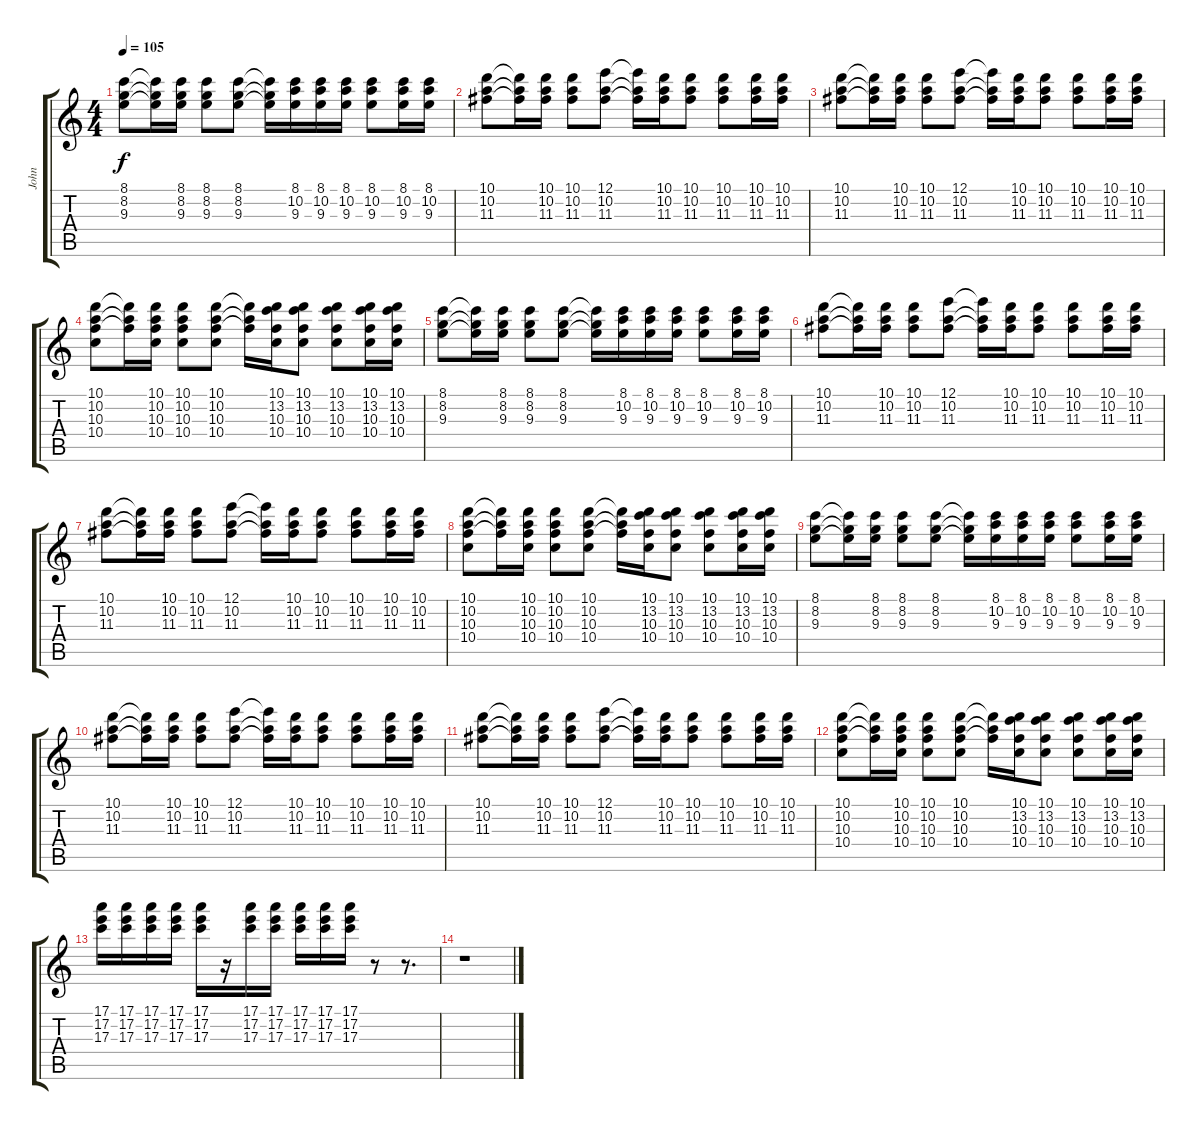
\track ("John" "John") {instrument overdrivenguitar}
\staff {score tabs}
\tuning (E4 B3 G3 D3 A2 E2) {hide}
\ts (4 4)
\tempo 105
\clef g2
\ks c
(8.1 8.2 9.3).8{dy f} (8.1{t} 8.2{t} 9.3{t}).16 (8.1 8.2 9.3).16 (8.1 8.2 9.3).8 (8.1 8.2 9.3).8 (8.1{t} 8.2{t} 9.3{t}).16 (8.1 10.2 9.3).16 (8.1 10.2 9.3).16 (8.1 10.2 9.3).16 (8.1 10.2 9.3).8 (8.1 10.2 9.3).16 (8.1 10.2 9.3).16 |
(10.1 10.2 11.3).8 (10.1{t} 10.2{t} 11.3{t}).16 (10.1 10.2 11.3).16 (10.1 10.2 11.3).8 (12.1 10.2 11.3).8 (12.1{t} 10.2{t} 11.3{t}).16 (10.1 10.2 11.3).16 (10.1 10.2 11.3).8 (10.1 10.2 11.3).8 (10.1 10.2 11.3).16 (10.1 10.2 11.3).16 |
(10.1 10.2 11.3).8 (10.1{t} 10.2{t} 11.3{t}).16 (10.1 10.2 11.3).16 (10.1 10.2 11.3).8 (12.1 10.2 11.3).8 (12.1{t} 10.2{t} 11.3{t}).16 (10.1 10.2 11.3).16 (10.1 10.2 11.3).8 (10.1 10.2 11.3).8 (10.1 10.2 11.3).16 (10.1 10.2 11.3).16 |
(10.1 10.2 10.3 10.4).8 (10.1{t} 10.2{t} 10.3{t}).16 (10.1 10.2 10.3 10.4).16 (10.1 10.2 10.3 10.4).8 (10.1 10.2 10.3 10.4).8 (10.1{t} 10.2{t} 10.3{t}).16 (10.1 13.2 10.3 10.4).16 (10.1 13.2 10.3 10.4).8 (10.1 13.2 10.3 10.4).8 (10.1 13.2 10.3 10.4).16 (10.1 13.2 10.3 10.4).16 |
(8.1 8.2 9.3).8 (8.1{t} 8.2{t} 9.3{t}).16 (8.1 8.2 9.3).16 (8.1 8.2 9.3).8 (8.1 8.2 9.3).8 (8.1{t} 8.2{t} 9.3{t}).16 (8.1 10.2 9.3).16 (8.1 10.2 9.3).16 (8.1 10.2 9.3).16 (8.1 10.2 9.3).8 (8.1 10.2 9.3).16 (8.1 10.2 9.3).16 |
(10.1 10.2 11.3).8 (10.1{t} 10.2{t} 11.3{t}).16 (10.1 10.2 11.3).16 (10.1 10.2 11.3).8 (12.1 10.2 11.3).8 (12.1{t} 10.2{t} 11.3{t}).16 (10.1 10.2 11.3).16 (10.1 10.2 11.3).8 (10.1 10.2 11.3).8 (10.1 10.2 11.3).16 (10.1 10.2 11.3).16 |
(10.1 10.2 11.3).8 (10.1{t} 10.2{t} 11.3{t}).16 (10.1 10.2 11.3).16 (10.1 10.2 11.3).8 (12.1 10.2 11.3).8 (12.1{t} 10.2{t} 11.3{t}).16 (10.1 10.2 11.3).16 (10.1 10.2 11.3).8 (10.1 10.2 11.3).8 (10.1 10.2 11.3).16 (10.1 10.2 11.3).16 |
(10.1 10.2 10.3 10.4).8 (10.1{t} 10.2{t} 10.3{t}).16 (10.1 10.2 10.3 10.4).16 (10.1 10.2 10.3 10.4).8 (10.1 10.2 10.3 10.4).8 (10.1{t} 10.2{t} 10.3{t}).16 (10.1 13.2 10.3 10.4).16 (10.1 13.2 10.3 10.4).8 (10.1 13.2 10.3 10.4).8 (10.1 13.2 10.3 10.4).16 (10.1 13.2 10.3 10.4).16 |
(8.1 8.2 9.3).8 (8.1{t} 8.2{t} 9.3{t}).16 (8.1 8.2 9.3).16 (8.1 8.2 9.3).8 (8.1 8.2 9.3).8 (8.1{t} 8.2{t} 9.3{t}).16 (8.1 10.2 9.3).16 (8.1 10.2 9.3).16 (8.1 10.2 9.3).16 (8.1 10.2 9.3).8 (8.1 10.2 9.3).16 (8.1 10.2 9.3).16 |
(10.1 10.2 11.3).8 (10.1{t} 10.2{t} 11.3{t}).16 (10.1 10.2 11.3).16 (10.1 10.2 11.3).8 (12.1 10.2 11.3).8 (12.1{t} 10.2{t} 11.3{t}).16 (10.1 10.2 11.3).16 (10.1 10.2 11.3).8 (10.1 10.2 11.3).8 (10.1 10.2 11.3).16 (10.1 10.2 11.3).16 |
(10.1 10.2 11.3).8 (10.1{t} 10.2{t} 11.3{t}).16 (10.1 10.2 11.3).16 (10.1 10.2 11.3).8 (12.1 10.2 11.3).8 (12.1{t} 10.2{t} 11.3{t}).16 (10.1 10.2 11.3).16 (10.1 10.2 11.3).8 (10.1 10.2 11.3).8 (10.1 10.2 11.3).16 (10.1 10.2 11.3).16 |
(10.1 10.2 10.3 10.4).8 (10.1{t} 10.2{t} 10.3{t}).16 (10.1 10.2 10.3 10.4).16 (10.1 10.2 10.3 10.4).8 (10.1 10.2 10.3 10.4).8 (10.1{t} 10.2{t} 10.3{t}).16 (10.1 13.2 10.3 10.4).16 (10.1 13.2 10.3 10.4).8 (10.1 13.2 10.3 10.4).8 (10.1 13.2 10.3 10.4).16 (10.1 13.2 10.3 10.4).16 |
(17.1 17.2 17.3).16 (17.1 17.2 17.3).16 (17.1 17.2 17.3).16 (17.1 17.2 17.3).16 (17.1 17.2 17.3).16 r.16 (17.1 17.2 17.3).16 (17.1 17.2 17.3).16 (17.1 17.2 17.3).16 (17.1 17.2 17.3).16 (17.1 17.2 17.3).16 r.8 r.8{d} |
r.1
